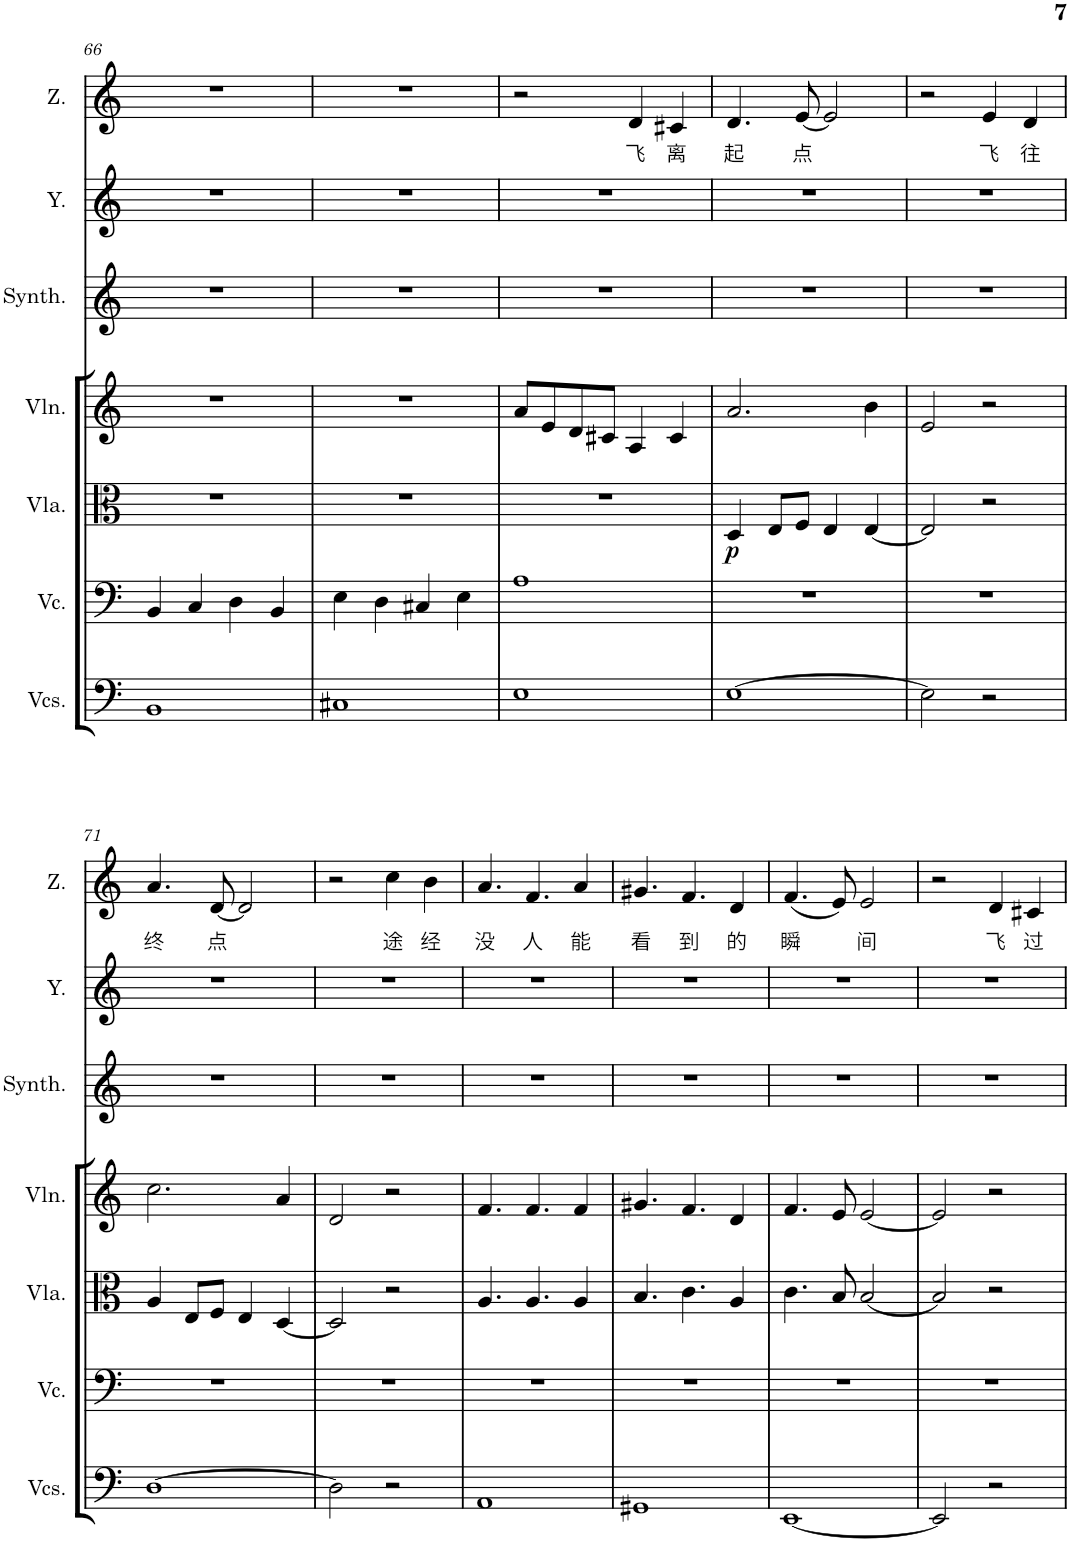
**kern	**kern	**kern	**dynam	**kern	**kern	**kern	**kern	**text
*part7	*part6	*part5	*part5	*part4	*part3	*part2	*part1	*part1
*staff7	*staff6	*staff5	*staff5	*staff4	*staff3	*staff2	*staff1	*staff1
*I"乐队大提琴	*I"大提琴	*I"中提琴	*	*I"小提琴	*I"合唱	*I"殷间	*I"周聿	*
!!LO:PB:g=z
*clefF4	*clefF4	*clefC3	*	*clefG2	*clefG2	*clefG2	*clefG2	*
*k[]	*k[]	*k[]	*	*k[]	*k[]	*k[]	*k[]	*
*M4/4	*M4/4	*M4/4	*	*M4/4	*M4/4	*M4/4	*M4/4	*
=66	=66	=66	=66	=66	=66	=66	=66	=66
1BB	4BB/	1r	.	1r	1r	1r	1r	.
.	4C/	.	.	.	.	.	.	.
.	4D\	.	.	.	.	.	.	.
.	4BB/	.	.	.	.	.	.	.
=67	=67	=67	=67	=67	=67	=67	=67	=67
1C#X	4E\	1r	.	1r	1r	1r	1r	.
.	4D\	.	.	.	.	.	.	.
.	4C#X/	.	.	.	.	.	.	.
.	4E\	.	.	.	.	.	.	.
=68	=68	=68	=68	=68	=68	=68	=68	=68
1E	1A	1r	.	8a/L	1r	1r	2r	.
.	.	.	.	8e/	.	.	.	.
.	.	.	.	8d/	.	.	.	.
.	.	.	.	8c#X/J	.	.	.	.
!	!	!	!	!	!	!	!	!LO:LY:b
.	.	.	.	4A/	.	.	4d/	飞
!	!	!	!	!	!	!	!	!LO:LY:b
.	.	.	.	4c#/	.	.	4c#X/	离
=69	=69	=69	=69	=69	=69	=69	=69	=69
!	!	!	!LO:DY:b	!	!	!	!	!LO:LY:b
[1E	1r	4D/	p	2.a/	1r	1r	4.d/	起
.	.	8E/L	.	.	.	.	.	.
!	!	!	!	!	!	!	!	!LO:LY:b
.	.	8F/J	.	.	.	.	[8e/	点
.	.	4E/	.	.	.	.	2e/]	.
.	.	[4E/	.	4b\	.	.	.	.
=70	=70	=70	=70	=70	=70	=70	=70	=70
2E\]	1r	2E/]	.	2e/	1r	1r	2r	.
!	!	!	!	!	!	!	!	!LO:LY:b
2r	.	2r	.	2r	.	.	4e/	飞
!	!	!	!	!	!	!	!	!LO:LY:b
.	.	.	.	.	.	.	4d/	往
!!LO:LB:g=z
=71	=71	=71	=71	=71	=71	=71	=71	=71
!	!	!	!	!	!	!	!	!LO:LY:b
[1D	1r	4A/	.	2.cc\	1r	1r	4.a/	终
.	.	8E/L	.	.	.	.	.	.
!	!	!	!	!	!	!	!	!LO:LY:b
.	.	8F/J	.	.	.	.	[8d/	点
.	.	4E/	.	.	.	.	2d/]	.
.	.	[4D/	.	4a/	.	.	.	.
=72	=72	=72	=72	=72	=72	=72	=72	=72
2D\]	1r	2D/]	.	2d/	1r	1r	2r	.
!	!	!	!	!	!	!	!	!LO:LY:b
2r	.	2r	.	2r	.	.	4cc\	途
!	!	!	!	!	!	!	!	!LO:LY:b
.	.	.	.	.	.	.	4b\	经
=73	=73	=73	=73	=73	=73	=73	=73	=73
!	!	!	!	!	!	!	!	!LO:LY:b
1AA	1r	4.A/	.	4.f/	1r	1r	4.a/	没
!	!	!	!	!	!	!	!	!LO:LY:b
.	.	4.A/	.	4.f/	.	.	4.f/	人
!	!	!	!	!	!	!	!	!LO:LY:b
.	.	4A/	.	4f/	.	.	4a/	能
=74	=74	=74	=74	=74	=74	=74	=74	=74
!	!	!	!	!	!	!	!	!LO:LY:b
1GG#X	1r	4.B/	.	4.g#X/	1r	1r	4.g#X/	看
!	!	!	!	!	!	!	!	!LO:LY:b
.	.	4.c\	.	4.f/	.	.	4.f/	到
!	!	!	!	!	!	!	!	!LO:LY:b
.	.	4A/	.	4d/	.	.	4d/	的
=75	=75	=75	=75	=75	=75	=75	=75	=75
!	!	!	!	!	!	!	!	!LO:LY:b
[1EE	1r	4.c\	.	4.f/	1r	1r	(4.f/	瞬
.	.	8B/	.	8e/	.	.	8e/)	.
!	!	!	!	!	!	!	!	!LO:LY:b
.	.	[2B/	.	[2e/	.	.	2e/	间
=76	=76	=76	=76	=76	=76	=76	=76	=76
2EE/]	1r	2B/]	.	2e/]	1r	1r	2r	.
!	!	!	!	!	!	!	!	!LO:LY:b
2r	.	2r	.	2r	.	.	4d/	飞
!	!	!	!	!	!	!	!	!LO:LY:b
.	.	.	.	.	.	.	4c#X/	过
=	=	=	=	=	=	=	=	=
*-	*-	*-	*-	*-	*-	*-	*-	*-
